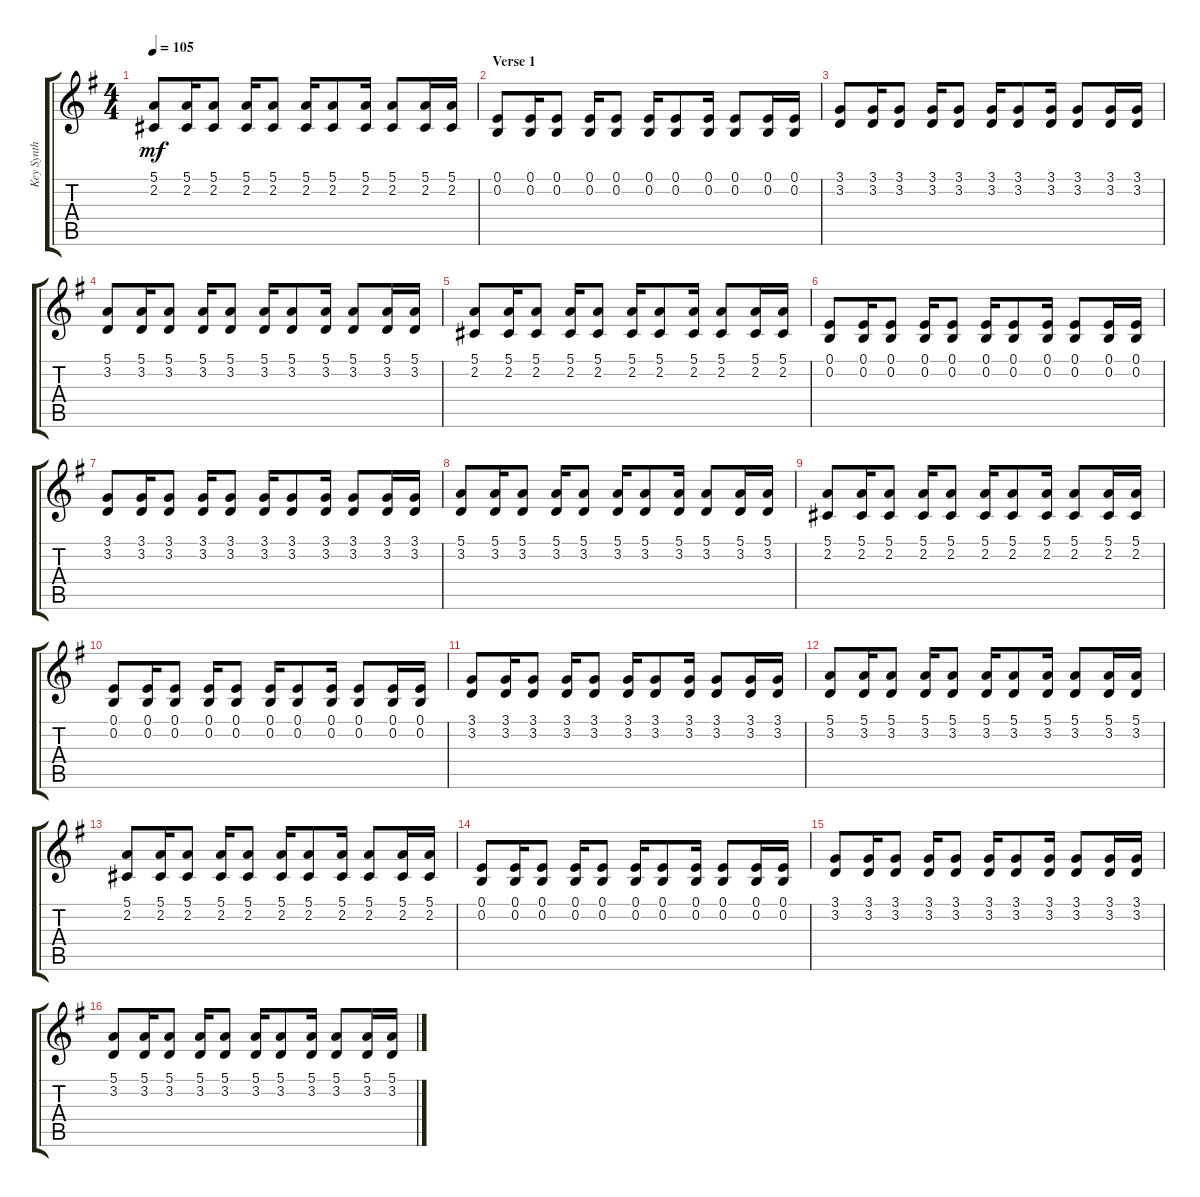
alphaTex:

\track ("Key Synth" "Key Synth") {instrument electricpiano2}
\staff {score tabs}
\tuning (E4 B3 G3 D3 A2 E2) {hide}
\ts (4 4)
\tempo 105
\clef g2
\ks eminor
(5.1 2.2).8{dy mf} (5.1 2.2).16 (5.1 2.2).8 (5.1 2.2).16 (5.1 2.2).8 (5.1 2.2).16 (5.1 2.2).8 (5.1 2.2).16 (5.1 2.2).8 (5.1 2.2).16 (5.1 2.2).16 |
\section ("" "Verse 1")
(0.1 0.2).8 (0.1 0.2).16 (0.1 0.2).8 (0.1 0.2).16 (0.1 0.2).8 (0.1 0.2).16 (0.1 0.2).8 (0.1 0.2).16 (0.1 0.2).8 (0.1 0.2).16 (0.1 0.2).16 |
(3.1 3.2).8 (3.1 3.2).16 (3.1 3.2).8 (3.1 3.2).16 (3.1 3.2).8 (3.1 3.2).16 (3.1 3.2).8 (3.1 3.2).16 (3.1 3.2).8 (3.1 3.2).16 (3.1 3.2).16 |
(5.1 3.2).8 (5.1 3.2).16 (5.1 3.2).8 (5.1 3.2).16 (5.1 3.2).8 (5.1 3.2).16 (5.1 3.2).8 (5.1 3.2).16 (5.1 3.2).8 (5.1 3.2).16 (5.1 3.2).16 |
(5.1 2.2).8 (5.1 2.2).16 (5.1 2.2).8 (5.1 2.2).16 (5.1 2.2).8 (5.1 2.2).16 (5.1 2.2).8 (5.1 2.2).16 (5.1 2.2).8 (5.1 2.2).16 (5.1 2.2).16 |
(0.1 0.2).8 (0.1 0.2).16 (0.1 0.2).8 (0.1 0.2).16 (0.1 0.2).8 (0.1 0.2).16 (0.1 0.2).8 (0.1 0.2).16 (0.1 0.2).8 (0.1 0.2).16 (0.1 0.2).16 |
(3.1 3.2).8 (3.1 3.2).16 (3.1 3.2).8 (3.1 3.2).16 (3.1 3.2).8 (3.1 3.2).16 (3.1 3.2).8 (3.1 3.2).16 (3.1 3.2).8 (3.1 3.2).16 (3.1 3.2).16 |
(5.1 3.2).8 (5.1 3.2).16 (5.1 3.2).8 (5.1 3.2).16 (5.1 3.2).8 (5.1 3.2).16 (5.1 3.2).8 (5.1 3.2).16 (5.1 3.2).8 (5.1 3.2).16 (5.1 3.2).16 |
(5.1 2.2).8 (5.1 2.2).16 (5.1 2.2).8 (5.1 2.2).16 (5.1 2.2).8 (5.1 2.2).16 (5.1 2.2).8 (5.1 2.2).16 (5.1 2.2).8 (5.1 2.2).16 (5.1 2.2).16 |
(0.1 0.2).8 (0.1 0.2).16 (0.1 0.2).8 (0.1 0.2).16 (0.1 0.2).8 (0.1 0.2).16 (0.1 0.2).8 (0.1 0.2).16 (0.1 0.2).8 (0.1 0.2).16 (0.1 0.2).16 |
(3.1 3.2).8 (3.1 3.2).16 (3.1 3.2).8 (3.1 3.2).16 (3.1 3.2).8 (3.1 3.2).16 (3.1 3.2).8 (3.1 3.2).16 (3.1 3.2).8 (3.1 3.2).16 (3.1 3.2).16 |
(5.1 3.2).8 (5.1 3.2).16 (5.1 3.2).8 (5.1 3.2).16 (5.1 3.2).8 (5.1 3.2).16 (5.1 3.2).8 (5.1 3.2).16 (5.1 3.2).8 (5.1 3.2).16 (5.1 3.2).16 |
(5.1 2.2).8 (5.1 2.2).16 (5.1 2.2).8 (5.1 2.2).16 (5.1 2.2).8 (5.1 2.2).16 (5.1 2.2).8 (5.1 2.2).16 (5.1 2.2).8 (5.1 2.2).16 (5.1 2.2).16 |
(0.1 0.2).8 (0.1 0.2).16 (0.1 0.2).8 (0.1 0.2).16 (0.1 0.2).8 (0.1 0.2).16 (0.1 0.2).8 (0.1 0.2).16 (0.1 0.2).8 (0.1 0.2).16 (0.1 0.2).16 |
(3.1 3.2).8 (3.1 3.2).16 (3.1 3.2).8 (3.1 3.2).16 (3.1 3.2).8 (3.1 3.2).16 (3.1 3.2).8 (3.1 3.2).16 (3.1 3.2).8 (3.1 3.2).16 (3.1 3.2).16 |
(5.1 3.2).8 (5.1 3.2).16 (5.1 3.2).8 (5.1 3.2).16 (5.1 3.2).8 (5.1 3.2).16 (5.1 3.2).8 (5.1 3.2).16 (5.1 3.2).8 (5.1 3.2).16 (5.1 3.2).16
